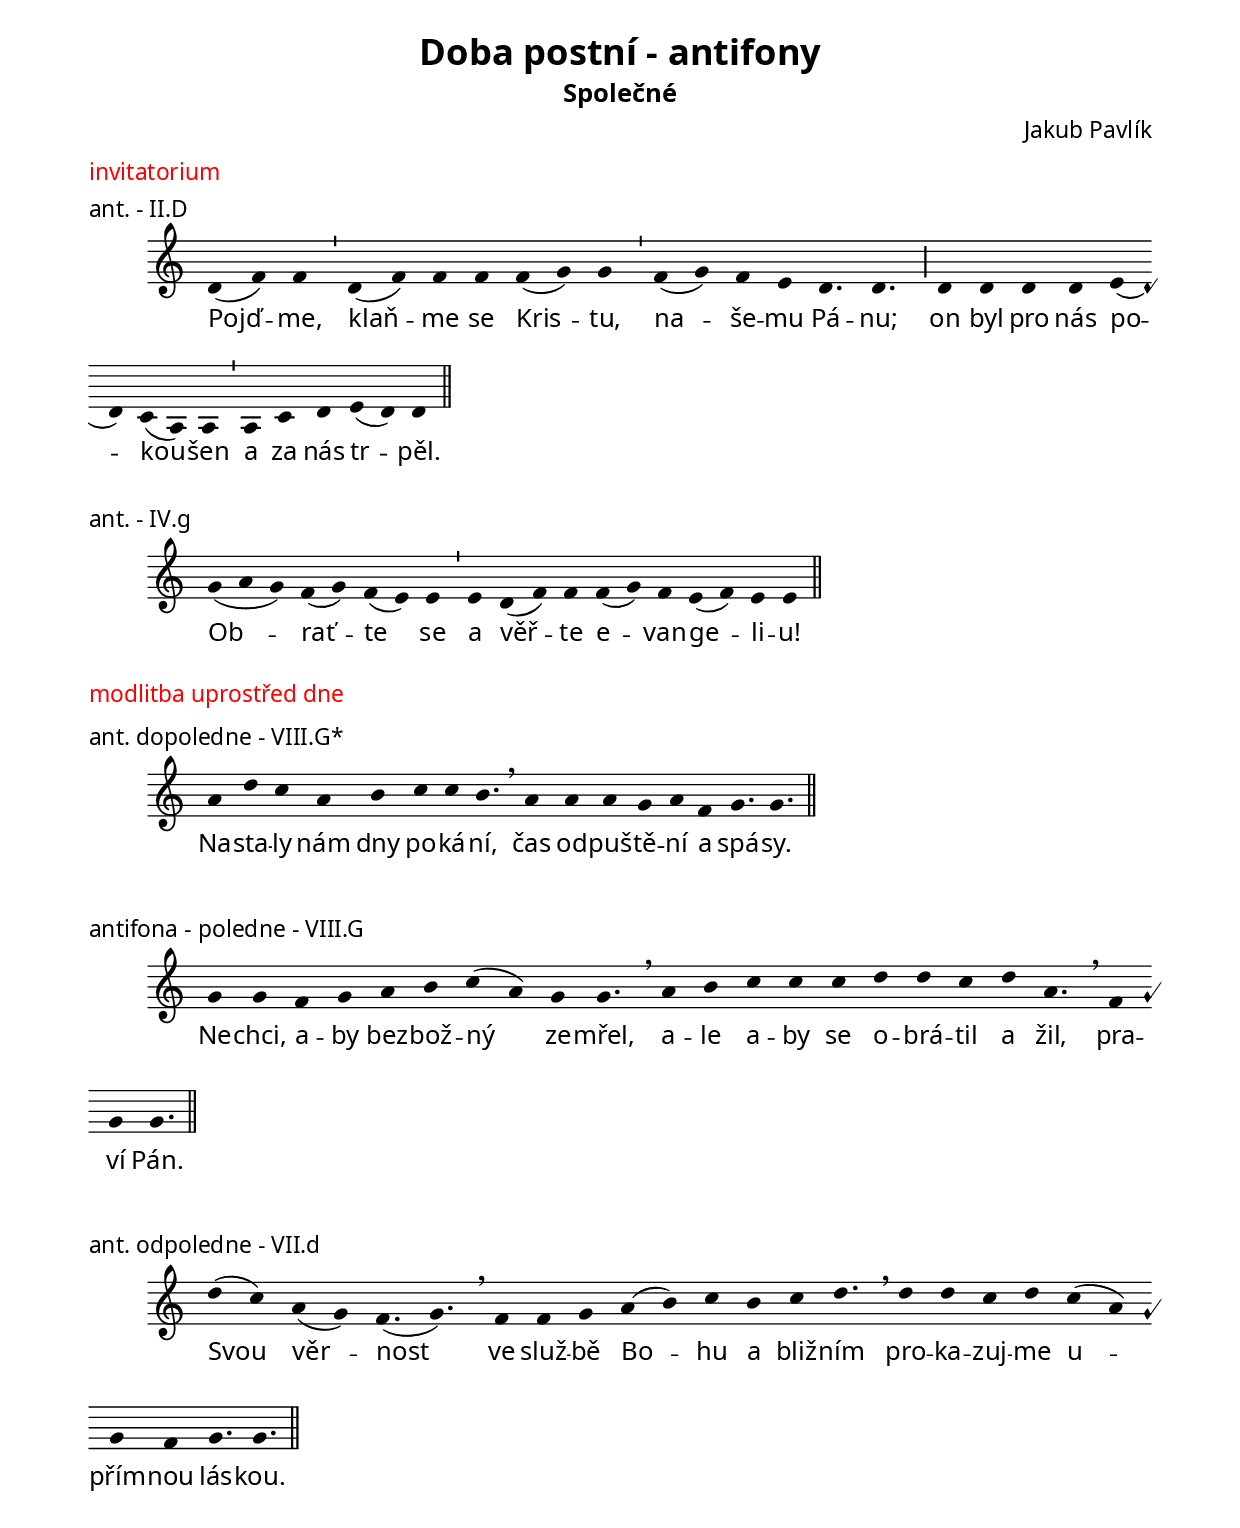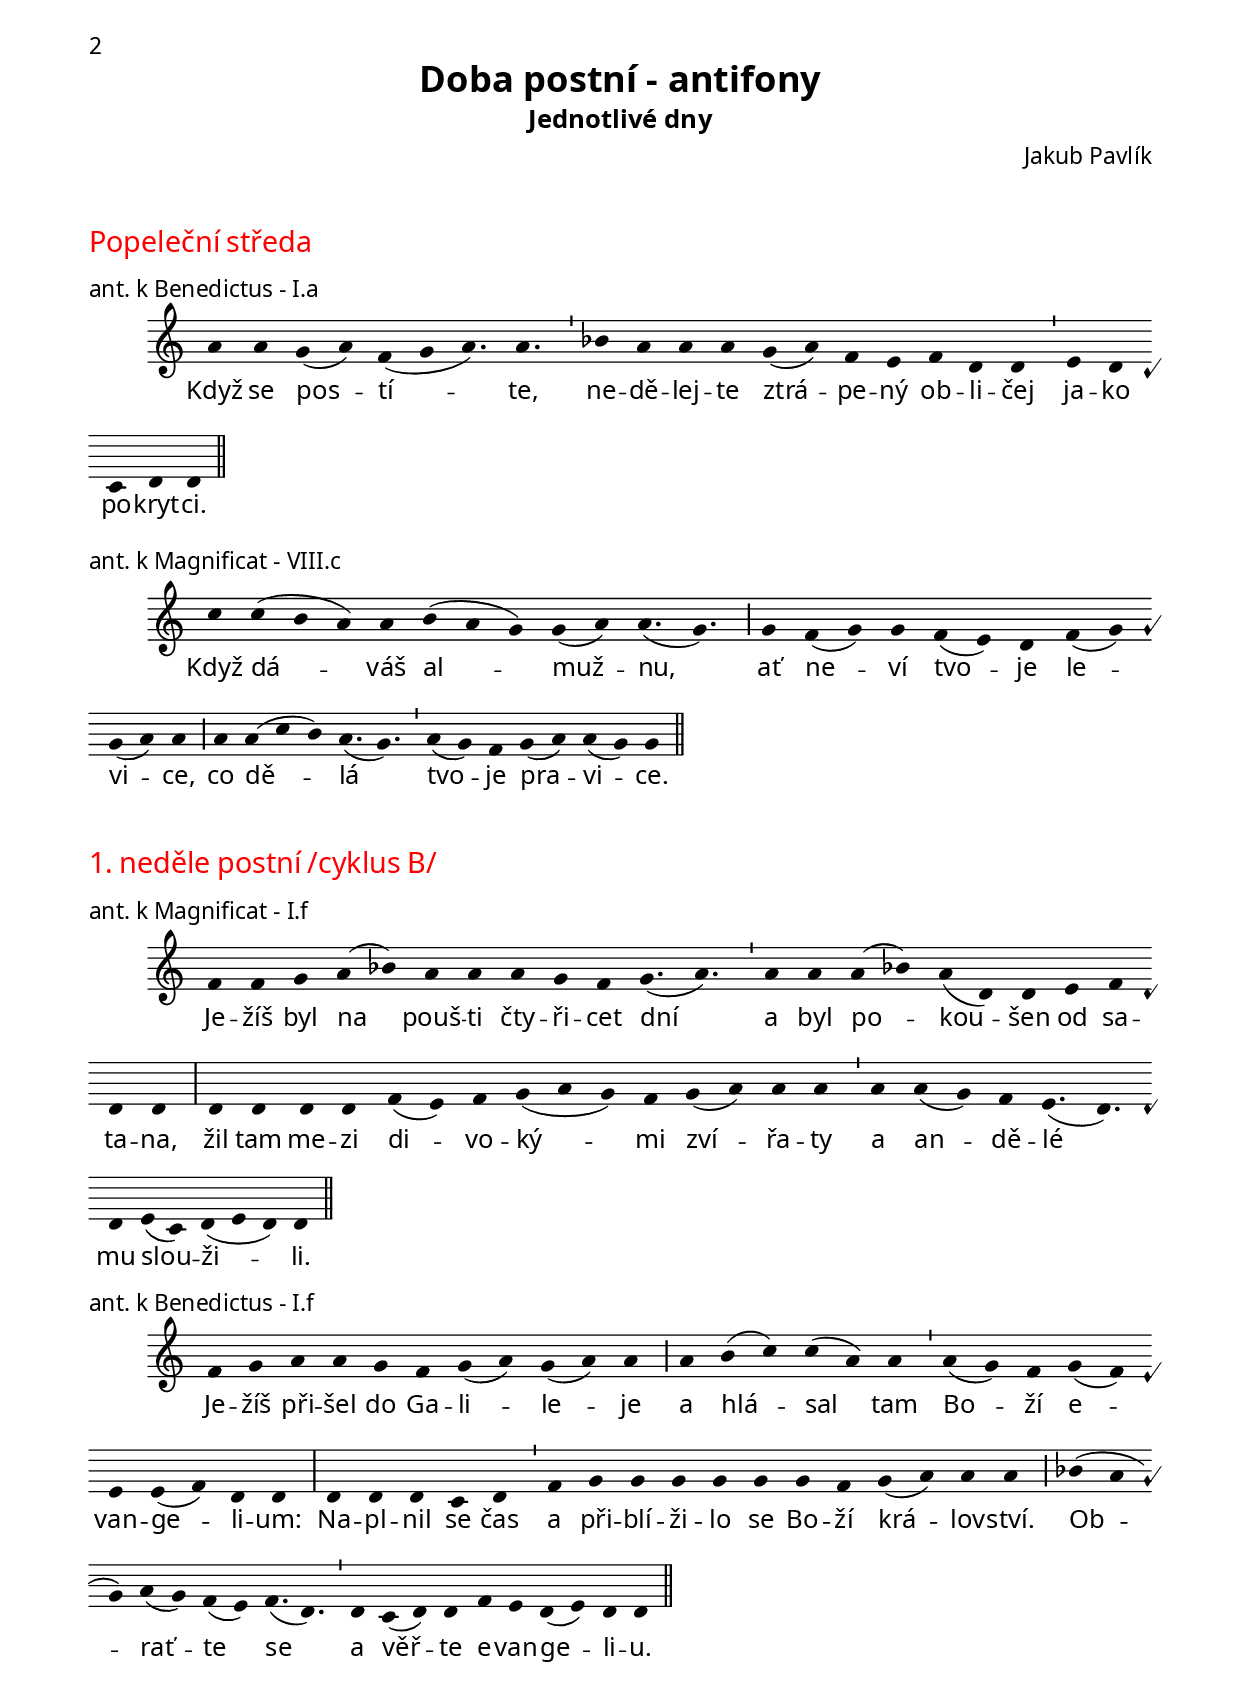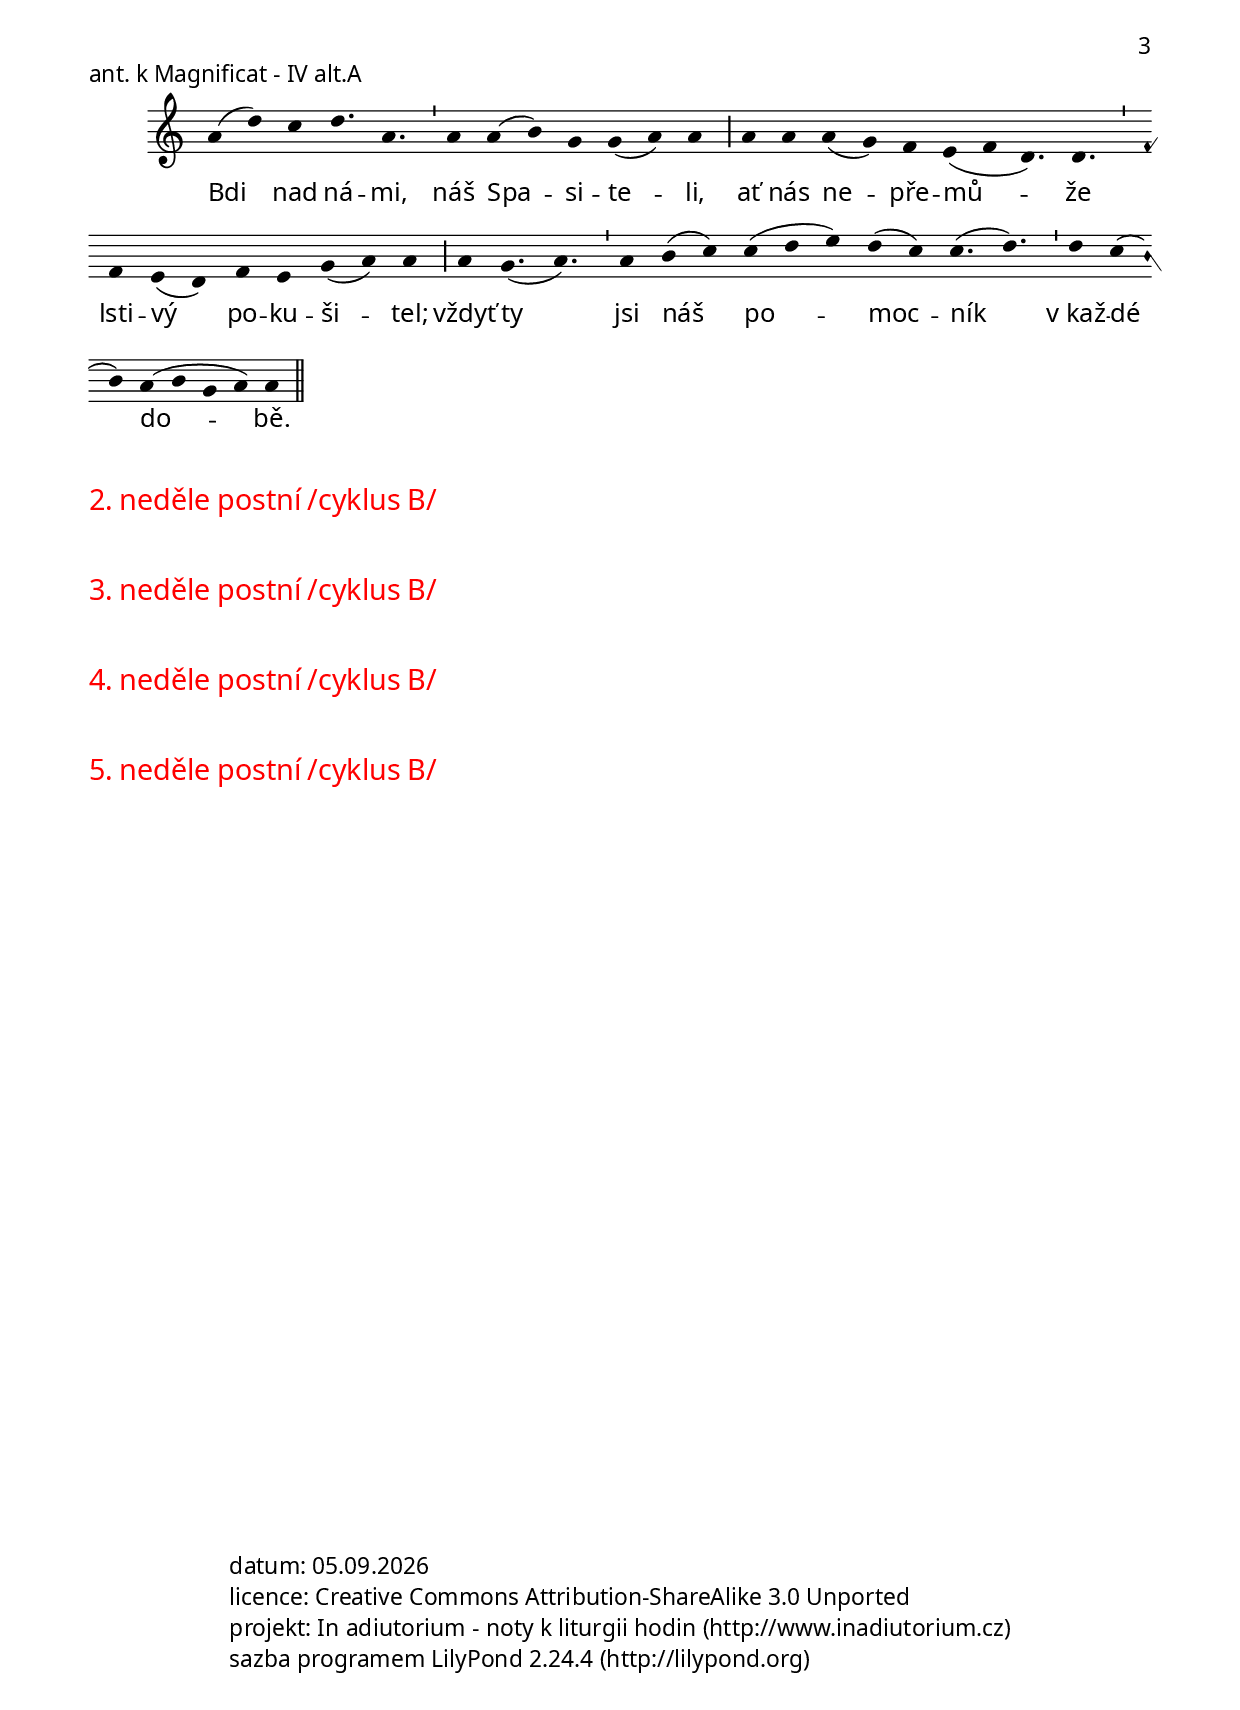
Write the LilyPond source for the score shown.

\version "2.14.2"

\header {
  title = "Doba postní - antifony"
  composer = "Jakub Pavlík"
}

\include "spolecne.ly"

\bookpart {
  \header {
    subtitle = "Společné"
  }
  
  \markup {\nadpisHodinka {"invitatorium"}}
  
  \score {
    \relative c' {
      \choralniRezim
      d4( f) f \barMin
      d( f) f f f( g) g \barMin f( g) f e d4. d \barMaior
      d4 d d d e( d) c( a) a \barMin a c d e( d) d \barFinalis
    }
    \addlyrics {
      Pojď -- me,
      klaň -- me se Kris -- tu, na -- še -- mu Pá -- nu;
      on byl pro nás po -- kou -- šen a za nás tr -- pěl.
    }
    \header {
      quid = "ant."
      modus = "II"
      differentia = "D" 
      psalmus = ""
      id = ""
      fons = "Z antifon pro Svatý týden."
      piece = \markup {\sestavTitulekBezZalmu}
    }
  }
  
  \score {
    \relative c'' {
      \choralniRezim
      g( a g) f( g) f( e) e \barMin
      e d( f) f f( g) f e( f) e e \barFinalis
    }
    \addlyrics {
      Ob -- rať -- te se 
      a věř -- te e -- van -- ge -- li -- u!
    }
    \header {
      quid = "ant."
      modus = "IV"
      differentia = "g" 
      psalmus = ""
      id = ""
      piece = \markup {\sestavTitulekBezZalmu}
    }
  }
  
  \markup {\nadpisHodinka {"modlitba uprostřed dne"}}
  
  \score {
    \relative c'' {
      \choralniRezim
      
      a4 d c a b c c b4. \breathe a4 a a g a f g4. g \bar "||"
    }
    \addlyrics {
      Na -- sta -- ly nám dny po -- ká -- ní, čas od -- puš -- tě -- ní a spá -- sy.
    }
    \header {
      quid = "ant. dopoledne"
      modus = "VIII"
      differentia = "G*" 
      psalmus = ""
      id = ""
      piece = \markup {\sestavTitulekBezZalmu}
    }
  }
  
  \score {
    \relative c'' {
      \choralniRezim
      
      g4 g f g a b c( a) g g4. \breathe a4 b c c c d d c d a4. \breathe f4 g g4. \bar "||"
    }
    \addlyrics {
      Ne -- chci, a -- by bez -- bož -- ný ze -- mřel, a -- le a -- by se o -- brá -- til a žil, pra -- ví Pán. 
    }
    \header {
      quid = "ant. v poledne"
      modus = "VIII"
      differentia = "G" 
      psalmus = ""
      id = ""
      piece = \markup {\sestavTitulekBezZalmu}
      piece = "antifona - poledne - VIII.G"
    }
  }
  
  \score {
    \relative c'' {
      \choralniRezim
      
      d4( c) a( g) f4.( g) \breathe f4 f g a( b) c b c d4. \breathe d4 d c d c( a) g f g4. g \bar "||"
    }
    \addlyrics {
      Svou věr -- nost ve služ -- bě Bo -- hu a bliž -- ním pro -- ka -- zuj -- me u -- přím -- nou lás -- kou.
    }
    \header {
      quid = "ant. odpoledne"
      modus = "VII"
      differentia = "d" 
      psalmus = ""
      id = ""
      piece = \markup {\sestavTitulekBezZalmu}
    }
  }
} % bookpart

\bookpart {
  \header {
    subtitle = "Jednotlivé dny"
  }
  
  \markup\nadpisDen{Popeleční středa}
  
  \score {
    \relative c'' {
      \choralniRezim
      a4 a g( a) f( g a4.) a \barMin
      bes4 a a a g( a) f e f d d \barMin e d c d d \barFinalis
    }
    \addlyrics {
      Když se pos -- tí -- te,
      ne -- dě -- lej -- te ztrá -- pe -- ný ob -- li -- čej
      ja -- ko po -- kryt -- ci.
    }
    \header {
      quid = "ant. k Benedictus"
      modus = "I"
      differentia = "a" 
      psalmus = ""
      id = ""
      piece = \markup {\sestavTitulekBezZalmu}
    }
  }
  
  \score {
    \relative c'' {
      \choralniRezim
      c4 c( b a) a b( a g) g( a) a4.( g) \barMaior
      g4 f( g) g f( e) d f( g) g( a) a \barMaior
      a a( c b) a4.( g) \barMin a4( g) f g( a) a( g) g \barFinalis
    }
    \addlyrics {
      Když dá -- váš al -- muž -- nu,
      ať ne -- ví tvo -- je le -- vi -- ce,
      co dě -- lá tvo -- je pra -- vi -- ce.
    }
    \header {
      quid = "ant. k Magnificat"
      modus = "VIII"
      differentia = "c" 
      psalmus = ""
      id = ""
      piece = \markup {\sestavTitulekBezZalmu}
    }
  }
  
  \markup\nadpisDen{1. neděle postní /cyklus B/}
  
  \score {
    \relative c' {
      \choralniRezim
      f4 f g a( bes) a a a g f g4.( a) \barMin
      a4 a a( bes) a( d,) d e f d d \barMax
      d d d d f( e) f g( a g) f g( a) a a \barMin
      a a( g) f e4.( d) d4 e( c) d( e d) d \barFinalis      
    }
    \addlyrics {
      Je -- žíš byl na pouš -- ti čty -- ři -- cet dní
      a byl po -- kou -- šen od sa -- ta -- na,
      žil tam me -- zi di -- vo -- ký -- mi zví -- řa -- ty
      a an -- dě -- lé mu slou -- ži -- li.
    }
    \header {
      quid = "ant. k Magnificat"
      modus = "I"
      differentia = "f" 
      psalmus = ""
      id = ""
      piece = \markup {\sestavTitulekBezZalmu}
    }
  }
  
  \score {
    \relative c' {
      \choralniRezim
      f4 g a a g f g( a) g( a) a \barMaior
      a b( c) c( a) a \barMin 
      a( g) f g( f) e e( f) d d \barMax
      
      d d d c d \barMin
      f g g g g g g f g( a) a a \barMaior
      bes( a g) a( g) f( e) f4.( d) \barMin
      d4 c( d) d f e d( e) d d \barFinalis
    }
    \addlyrics {
      Je -- žíš při -- šel do Ga -- li -- le -- je
      a hlá -- sal tam 
      Bo -- ží e -- van -- ge -- li -- um:
      
      Na -- pl -- nil se čas
      a při -- blí -- ži -- lo se Bo -- ží krá -- lov -- ství.
      Ob -- rať -- te se
      a věř -- te e -- van -- ge -- li -- u.
    }
    \header {
      quid = "ant. k Benedictus"
      modus = "I"
      differentia = "f"
      psalmus = ""
      id = ""
      fons = "3. neděle v mezidobí, cyklus B, 1. nešpory, k Magnificat"
      piece = \markup {\sestavTitulekBezZalmu}
    }
  }
  
  \score {
    \relative c'' {
      \choralniRezim
      a( d) c d4. a \barMin a4 a( b) g g( a) a \barMaior
      a a a( g) f e( f d4.) d \barMin f4 e( d) f e g( a) a \barMaior
      a g4.( a) \barMin a4 b( c) c( d e) d( c) c4.( d) \barMin d4 c( b) a( b g a) a \barFinalis
    }
    \addlyrics {
      Bdi nad ná -- mi, náš Spa -- si -- te -- li,
      ať nás ne -- pře -- mů -- že lsti -- vý po -- ku -- ši -- tel;
      vždyť ty jsi náš po -- moc -- ník v_kaž -- dé do -- bě.
    }
    \header {
      quid = "ant. k Magnificat"
      modus = "IV alt"
      differentia = "A" 
      psalmus = ""
      id = ""
      piece = \markup {\sestavTitulekBezZalmu}
    }
  }
  
  \markup\nadpisDen{2. neděle postní /cyklus B/}
  
  \score {
    \relative c' {
      \choralniRezim
      
    }
    \addlyrics {
      Je -- žíš byl před ni -- mi pro -- mě -- něn
      a je -- ho o -- děv zá -- ři -- vě zbě -- lel.
      Zje -- vil se jim E -- li -- áš s_Moj -- ží -- šem
      a roz -- mlou -- va -- li s_Je -- ží -- šem.
    }
    \header {
      quid = "ant. k Magnificat"
      modus = ""
      differentia = "" 
      psalmus = ""
      id = ""
      piece = \markup {\sestavTitulekBezZalmu}
    }
  }
  
  \score {
    \relative c' {
      \choralniRezim
      
    }
    \addlyrics {
      Pe -- tr ře -- kl Je -- ží -- šo -- vi:
      Mis -- tře, je do -- bře, že jsme ta -- dy.
    }
    \header {
      quid = "ant. k Benedictus"
      modus = ""
      differentia = "" 
      psalmus = ""
      id = ""
      piece = \markup {\sestavTitulekBezZalmu}
    }
  }
  
  \score {
    \relative c' {
      \choralniRezim
      
    }
    \addlyrics {
      Ob -- je -- vil se ob -- lak a za -- stí -- nil je.
      Z_ob -- la -- ku se o -- zval hlas:
      To je můj mi -- lo -- va -- ný Syn,
      to -- ho po -- slou -- chej -- te!
    }
    \header {
      quid = "ant. k Magnificat"
      modus = ""
      differentia = "" 
      psalmus = ""
      id = ""
      piece = \markup {\sestavTitulekBezZalmu}
    }
  }
  
  \markup\nadpisDen{3. neděle postní /cyklus B/}
  
  \score {
    \relative c' {
      \choralniRezim
      
    }
    \addlyrics {
      Je -- žíš ře -- kl:
      Ne -- dě -- lej -- te z_do -- mu mé -- ho Ot -- ce trž -- ni -- ci.
    }
    \header {
      quid = "ant. k Magnificat"
      modus = ""
      differentia = "" 
      psalmus = ""
      id = ""
      piece = \markup {\sestavTitulekBezZalmu}
    }
  }
  
  \score {
    \relative c' {
      \choralniRezim
      
    }
    \addlyrics {
      Zboř -- te ten -- to chrám, pra -- ví Pán,
      a ve třech dnech jej za -- se po -- sta -- vím.
      Ře -- kl to o chrá -- mu své -- ho tě -- la.
    }
    \header {
      quid = "ant. k Benedictus"
      modus = ""
      differentia = "" 
      psalmus = ""
      id = ""
      piece = \markup {\sestavTitulekBezZalmu}
    }
  }
  
  \score {
    \relative c' {
      \choralniRezim
      
    }
    \addlyrics {
      Mno -- ho jich u -- vě -- ři -- lo v_Je -- ží -- šo -- vo jmé -- no,
      když vi -- dě -- li zna -- me -- ní, kte -- rá ko -- nal.
    }
    \header {
      quid = "ant. k Magnificat"
      modus = ""
      differentia = "" 
      psalmus = ""
      id = ""
      piece = \markup {\sestavTitulekBezZalmu}
    }
  }
  
  \markup\nadpisDen{4. neděle postní /cyklus B/}
  
  \score {
    \relative c' {
      \choralniRezim
      
    }
    \addlyrics {
      Ja -- ko Moj -- žíš vy -- vý -- šil na pouš -- ti ha -- da,
      tak mu -- sí být vy -- vý -- šen Syn člo -- vě -- ka,
      a -- by kaž -- dý, kdo v_ně -- ho vě -- ří,
      měl skr -- ze ně -- ho ži -- vot věč -- ný.
    }
    \header {
      quid = "ant. k Magnificat"
      modus = ""
      differentia = "" 
      psalmus = ""
      id = ""
      piece = \markup {\sestavTitulekBezZalmu}
    }
  }
  
  \score {
    \relative c' {
      \choralniRezim
      
    }
    \addlyrics {
      Tak Bůh mi -- lo -- val svět,
      že dal své -- ho jed -- no -- ro -- ze -- né -- ho Sy -- na,
      a -- by žád -- ný, kdo v_ně -- ho vě -- ří,
      ne -- za -- hy -- nul, a -- le měl ži -- vot věč -- ný.
    }
    \header {
      quid = "ant. k Benedictus"
      modus = ""
      differentia = "" 
      psalmus = ""
      id = ""
      piece = \markup {\sestavTitulekBezZalmu}
    }
  }
  
  \score {
    \relative c' {
      \choralniRezim
      
    }
    \addlyrics {
      Kdo jed -- ná po -- dle prav -- dy, 
      jde ke svět -- lu,
      a -- by se u -- ká -- za -- lo,
      že je -- ho skut -- ky jsou vy -- ko -- ná -- ny v_Bo -- hu.
    }
    \header {
      quid = "ant. k Magnificat"
      modus = ""
      differentia = "" 
      psalmus = ""
      id = ""
      piece = \markup {\sestavTitulekBezZalmu}
    }
  }
  
  \markup\nadpisDen{5. neděle postní /cyklus B/}
  
  \score {
    \relative c' {
      \choralniRezim
      
    }
    \addlyrics {
      Jest -- li -- že pše -- nič -- né zr -- no
      ne -- pad -- ne do ze -- mě a ne -- o -- du -- mře,
      zů -- sta -- ne sa -- mo;
      o -- du -- mře -- -li však,
      při -- ne -- se hoj -- ný u -- ži -- tek.
    }
    \header {
      quid = "ant. k Magnificat"
      modus = ""
      differentia = "" 
      psalmus = ""
      id = ""
      piece = \markup {\sestavTitulekBezZalmu}
    }
  }
  
  \score {
    \relative c' {
      \choralniRezim
      
    }
    \addlyrics {
      Jest -- li -- že mi kdo chce slou -- žit,
      ať mě ná -- sle -- du -- je;
      a kde jsem já,
      tam bu -- de i můj slu -- žeb -- ník.
    }
    \header {
      quid = "ant. k Benedictus"
      modus = ""
      differentia = "" 
      psalmus = ""
      id = ""
      piece = \markup {\sestavTitulekBezZalmu}
    }
  }
  
  \score {
    \relative c' {
      \choralniRezim
      
    }
    \addlyrics {
      Až bu -- du ze ze -- mě vy -- vý -- šen,
      po -- táh -- nu všech -- ny li -- di k_so -- bě.
    }
    \header {
      quid = "ant. k Magnificat"
      modus = ""
      differentia = "" 
      psalmus = ""
      id = ""
      piece = \markup {\sestavTitulekBezZalmu}
    }
  }
}